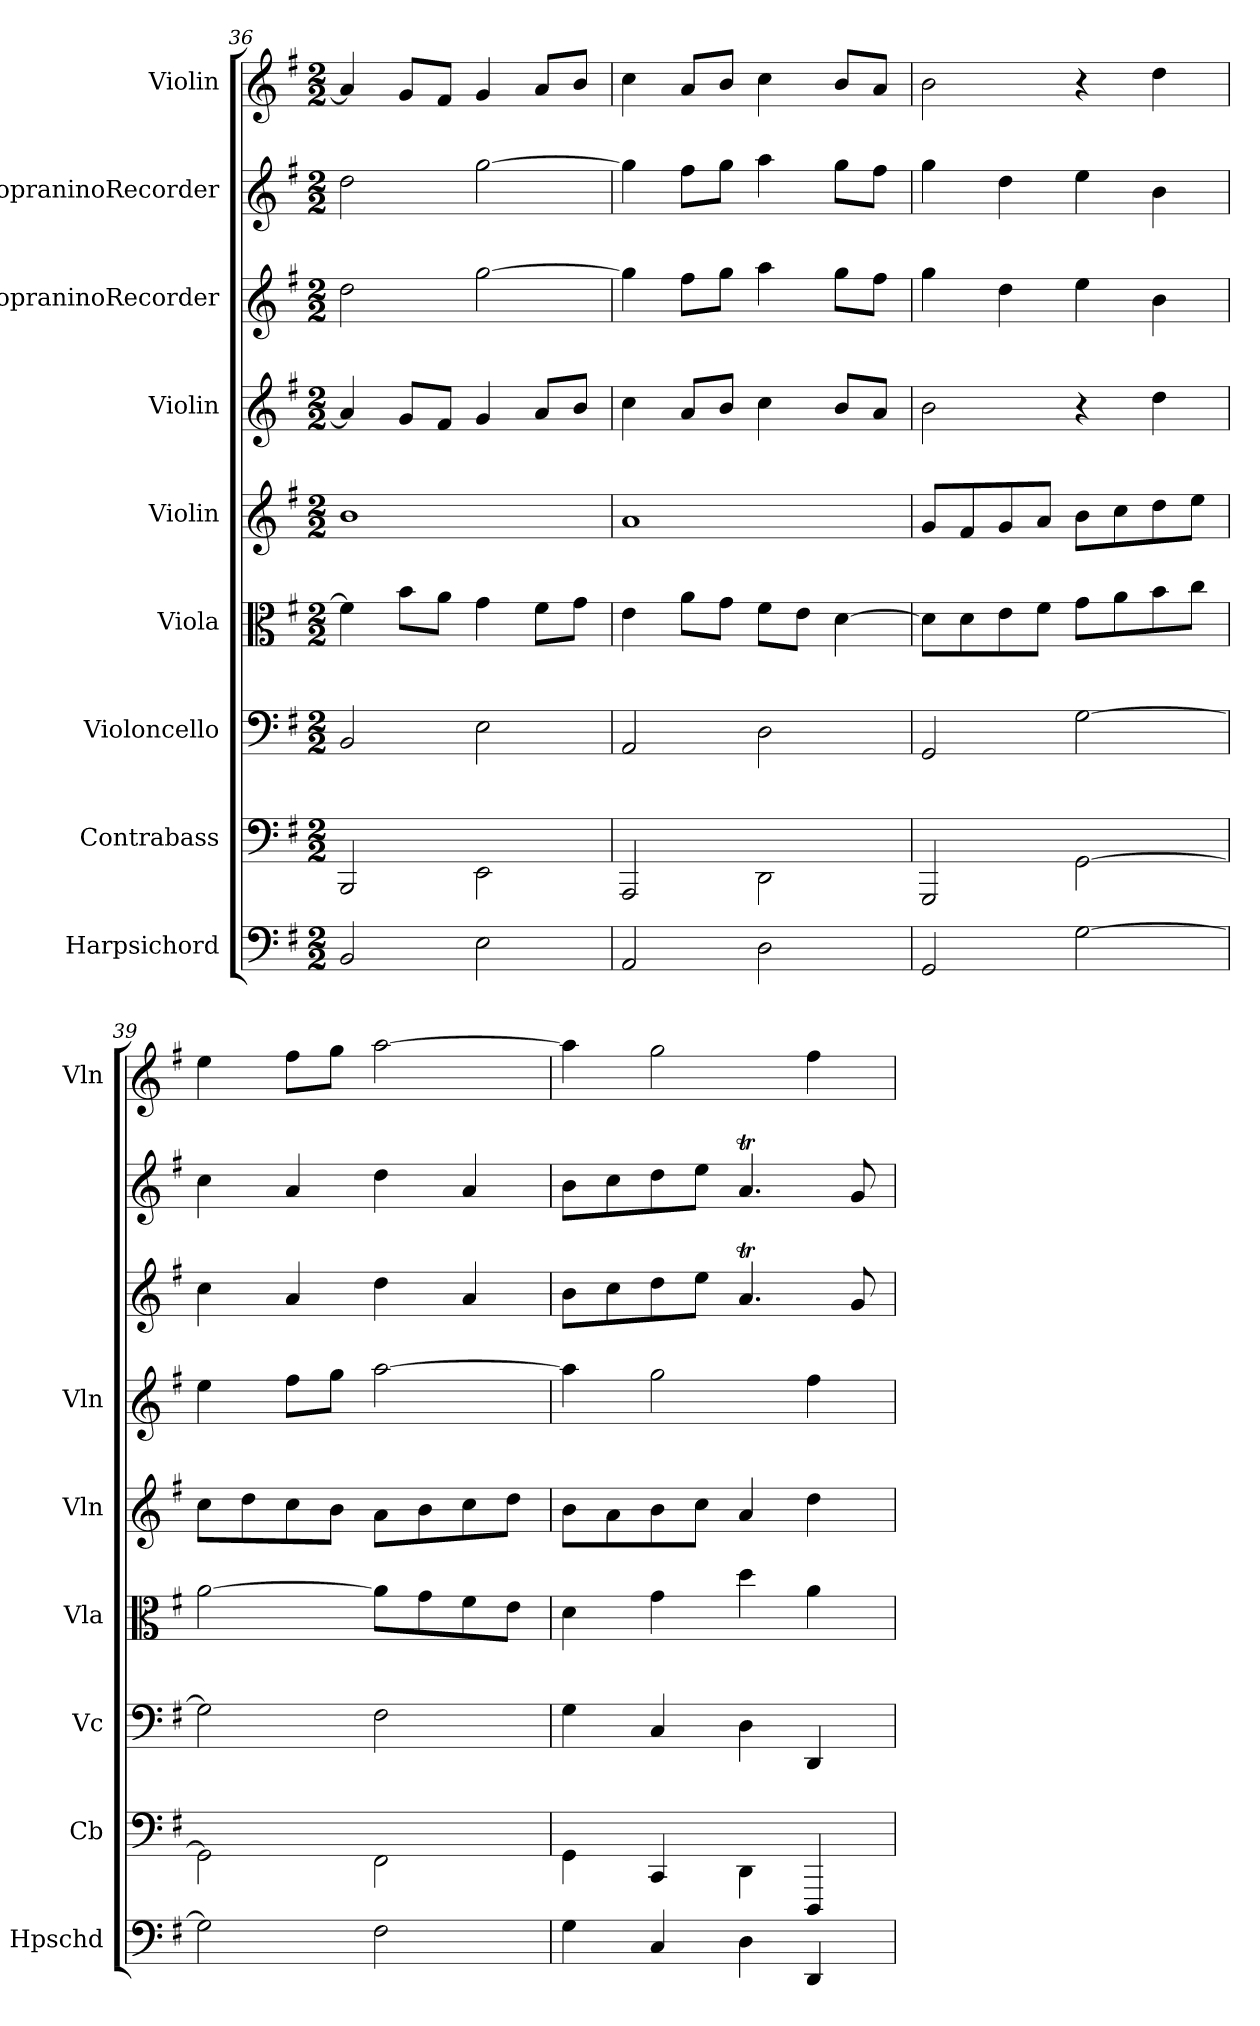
**kern	**kern	**kern	**kern	**kern	**kern	**kern	**kern	**kern
*part9	*part8	*part7	*part6	*part5	*part4	*part3	*part2	*part1
*staff9	*staff8	*staff7	*staff6	*staff5	*staff4	*staff3	*staff2	*staff1
*I"Harpsichord	*I"Contrabass	*I"Violoncello	*I"Viola	*I"Violin	*I"Violin	*I"SopraninoRecorder	*I"SopraninoRecorder	*I"Violin
*I'Hpschd	*I'Cb	*I'Vc	*I'Vla	*I'Vln	*I'Vln	*	*	*I'Vln
*clefF4	*clefF4	*clefF4	*clefC3	*clefG2	*clefG2	*clefG2	*clefG2	*clefG2
*k[f#]	*k[f#]	*k[f#]	*k[f#]	*k[f#]	*k[f#]	*k[f#]	*k[f#]	*k[f#]
*G:	*G:	*G:	*G:	*G:	*G:	*G:	*G:	*G:
*M2/2	*M2/2	*M2/2	*M2/2	*M2/2	*M2/2	*M2/2	*M2/2	*M2/2
=36	=36	=36	=36	=36	=36	=36	=36	=36
2BB/	2BBB/	2BB/	4f#\]	1b\	4a/]	2dd\	2dd\	4a/]
.	.	.	8b\L	.	8g/L	.	.	8g/L
.	.	.	8a\J	.	8f#/J	.	.	8f#/J
2E\	2EE\	2E\	4g\	.	4g/	[2gg\	[2gg\	4g/
.	.	.	8f#\L	.	8a/L	.	.	8a/L
.	.	.	8g\J	.	8b/J	.	.	8b/J
=37	=37	=37	=37	=37	=37	=37	=37	=37
2AA/	2AAA/	2AA/	4e\	1a/	4cc\	4gg\]	4gg\]	4cc\
.	.	.	8a\L	.	8a/L	8ff#\L	8ff#\L	8a/L
.	.	.	8g\J	.	8b/J	8gg\J	8gg\J	8b/J
2D\	2DD\	2D\	8f#\L	.	4cc\	4aa\	4aa\	4cc\
.	.	.	8e\J	.	.	.	.	.
.	.	.	[4d\	.	8b/L	8gg\L	8gg\L	8b/L
.	.	.	.	.	8a/J	8ff#\J	8ff#\J	8a/J
=38	=38	=38	=38	=38	=38	=38	=38	=38
2GG/	2GGG/	2GG/	8d\L]	8g/L	2b\	4gg\	4gg\	2b\
.	.	.	8d\	8f#/	.	.	.	.
.	.	.	8e\	8g/	.	4dd\	4dd\	.
.	.	.	8f#\J	8a/J	.	.	.	.
[2G\	[2GG\	[2G\	8g\L	8b\L	4r	4ee\	4ee\	4r
.	.	.	8a\	8cc\	.	.	.	.
.	.	.	8b\	8dd\	4dd\	4b\	4b\	4dd\
.	.	.	8cc\J	8ee\J	.	.	.	.
=39	=39	=39	=39	=39	=39	=39	=39	=39
2G\]	2GG\]	2G\]	[2a\	8cc\L	4ee\	4cc\	4cc\	4ee\
.	.	.	.	8dd\	.	.	.	.
.	.	.	.	8cc\	8ff#\L	4a/	4a/	8ff#\L
.	.	.	.	8b\J	8gg\J	.	.	8gg\J
2F#\	2FF#\	2F#\	8a\L]	8a\L	[2aa\	4dd\	4dd\	[2aa\
.	.	.	8g\	8b\	.	.	.	.
.	.	.	8f#\	8cc\	.	4a/	4a/	.
.	.	.	8e\J	8dd\J	.	.	.	.
=40	=40	=40	=40	=40	=40	=40	=40	=40
4G\	4GG\	4G\	4d\	8b\L	4aa\]	8b\L	8b\L	4aa\]
.	.	.	.	8a\	.	8cc\	8cc\	.
4C/	4CC/	4C/	4g\	8b\	2gg\	8dd\	8dd\	2gg\
.	.	.	.	8cc\J	.	8ee\J	8ee\J	.
4D\	4DD\	4D\	4dd\	4a/	.	4.aT/	4.aT/	.
4DD/	4DDD/	4DD/	4a\	4dd\	4ff#\	.	.	4ff#\
.	.	.	.	.	.	8g/	8g/	.
=	=	=	=	=	=	=	=	=
*-	*-	*-	*-	*-	*-	*-	*-	*-
